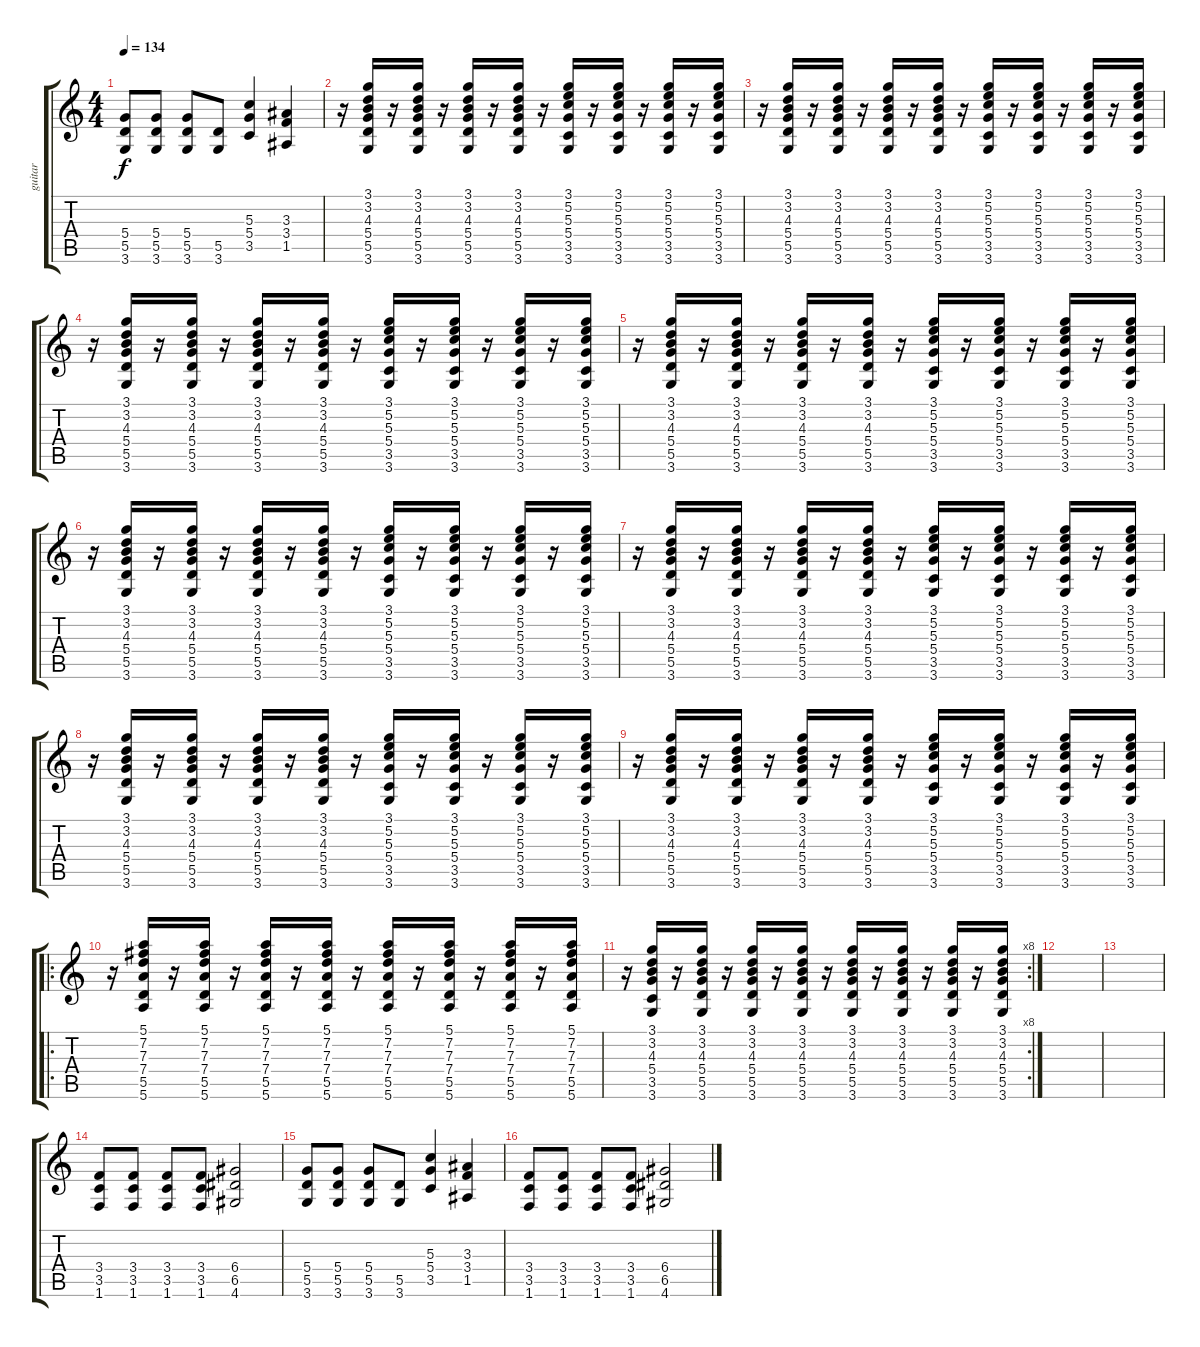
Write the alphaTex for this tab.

\track ("guitar" "guitar") {instrument distortionguitar}
\staff {score tabs}
\tuning (E4 B3 G3 D3 A2 E2) {hide}
\ts (4 4)
\tempo 134
\clef g2
\ks c
(5.4 5.5 3.6).8{dy f} (5.4 5.5 3.6).8 (5.4 5.5 3.6).8 (5.5 3.6).8 (5.3 5.4 3.5).4 (3.3 3.4 1.5).4 |
r.16 (3.1 3.2 4.3 5.4 5.5 3.6).16 r.16 (3.1 3.2 4.3 5.4 5.5 3.6).16 r.16 (3.1 3.2 4.3 5.4 5.5 3.6).16 r.16 (3.1 3.2 4.3 5.4 5.5 3.6).16 r.16 (3.1 5.2 5.3 5.4 3.5 3.6).16 r.16 (3.1 5.2 5.3 5.4 3.5 3.6).16 r.16 (3.1 5.2 5.3 5.4 3.5 3.6).16 r.16 (3.1 5.2 5.3 5.4 3.5 3.6).16 |
r.16 (3.1 3.2 4.3 5.4 5.5 3.6).16 r.16 (3.1 3.2 4.3 5.4 5.5 3.6).16 r.16 (3.1 3.2 4.3 5.4 5.5 3.6).16 r.16 (3.1 3.2 4.3 5.4 5.5 3.6).16 r.16 (3.1 5.2 5.3 5.4 3.5 3.6).16 r.16 (3.1 5.2 5.3 5.4 3.5 3.6).16 r.16 (3.1 5.2 5.3 5.4 3.5 3.6).16 r.16 (3.1 5.2 5.3 5.4 3.5 3.6).16 |
r.16 (3.1 3.2 4.3 5.4 5.5 3.6).16 r.16 (3.1 3.2 4.3 5.4 5.5 3.6).16 r.16 (3.1 3.2 4.3 5.4 5.5 3.6).16 r.16 (3.1 3.2 4.3 5.4 5.5 3.6).16 r.16 (3.1 5.2 5.3 5.4 3.5 3.6).16 r.16 (3.1 5.2 5.3 5.4 3.5 3.6).16 r.16 (3.1 5.2 5.3 5.4 3.5 3.6).16 r.16 (3.1 5.2 5.3 5.4 3.5 3.6).16 |
r.16 (3.1 3.2 4.3 5.4 5.5 3.6).16 r.16 (3.1 3.2 4.3 5.4 5.5 3.6).16 r.16 (3.1 3.2 4.3 5.4 5.5 3.6).16 r.16 (3.1 3.2 4.3 5.4 5.5 3.6).16 r.16 (3.1 5.2 5.3 5.4 3.5 3.6).16 r.16 (3.1 5.2 5.3 5.4 3.5 3.6).16 r.16 (3.1 5.2 5.3 5.4 3.5 3.6).16 r.16 (3.1 5.2 5.3 5.4 3.5 3.6).16 |
r.16 (3.1 3.2 4.3 5.4 5.5 3.6).16 r.16 (3.1 3.2 4.3 5.4 5.5 3.6).16 r.16 (3.1 3.2 4.3 5.4 5.5 3.6).16 r.16 (3.1 3.2 4.3 5.4 5.5 3.6).16 r.16 (3.1 5.2 5.3 5.4 3.5 3.6).16 r.16 (3.1 5.2 5.3 5.4 3.5 3.6).16 r.16 (3.1 5.2 5.3 5.4 3.5 3.6).16 r.16 (3.1 5.2 5.3 5.4 3.5 3.6).16 |
r.16 (3.1 3.2 4.3 5.4 5.5 3.6).16 r.16 (3.1 3.2 4.3 5.4 5.5 3.6).16 r.16 (3.1 3.2 4.3 5.4 5.5 3.6).16 r.16 (3.1 3.2 4.3 5.4 5.5 3.6).16 r.16 (3.1 5.2 5.3 5.4 3.5 3.6).16 r.16 (3.1 5.2 5.3 5.4 3.5 3.6).16 r.16 (3.1 5.2 5.3 5.4 3.5 3.6).16 r.16 (3.1 5.2 5.3 5.4 3.5 3.6).16 |
r.16 (3.1 3.2 4.3 5.4 5.5 3.6).16 r.16 (3.1 3.2 4.3 5.4 5.5 3.6).16 r.16 (3.1 3.2 4.3 5.4 5.5 3.6).16 r.16 (3.1 3.2 4.3 5.4 5.5 3.6).16 r.16 (3.1 5.2 5.3 5.4 3.5 3.6).16 r.16 (3.1 5.2 5.3 5.4 3.5 3.6).16 r.16 (3.1 5.2 5.3 5.4 3.5 3.6).16 r.16 (3.1 5.2 5.3 5.4 3.5 3.6).16 |
r.16 (3.1 3.2 4.3 5.4 5.5 3.6).16 r.16 (3.1 3.2 4.3 5.4 5.5 3.6).16 r.16 (3.1 3.2 4.3 5.4 5.5 3.6).16 r.16 (3.1 3.2 4.3 5.4 5.5 3.6).16 r.16 (3.1 5.2 5.3 5.4 3.5 3.6).16 r.16 (3.1 5.2 5.3 5.4 3.5 3.6).16 r.16 (3.1 5.2 5.3 5.4 3.5 3.6).16 r.16 (3.1 5.2 5.3 5.4 3.5 3.6).16 |
\ro
r.16 (5.1 7.2 7.3 7.4 5.5 5.6).16 r.16 (5.1 7.2 7.3 7.4 5.5 5.6).16 r.16 (5.1 7.2 7.3 7.4 5.5 5.6).16 r.16 (5.1 7.2 7.3 7.4 5.5 5.6).16 r.16 (5.1 7.2 7.3 7.4 5.5 5.6).16 r.16 (5.1 7.2 7.3 7.4 5.5 5.6).16 r.16 (5.1 7.2 7.3 7.4 5.5 5.6).16 r.16 (5.1 7.2 7.3 7.4 5.5 5.6).16 |
\rc 8
r.16 (3.1 3.2 4.3 5.4 3.5 3.6).16 r.16 (3.1 3.2 4.3 5.4 5.5 3.6).16 r.16 (3.1 3.2 4.3 5.4 5.5 3.6).16 r.16 (3.1 3.2 4.3 5.4 5.5 3.6).16 r.16 (3.1 3.2 4.3 5.4 5.5 3.6).16 r.16 (3.1 3.2 4.3 5.4 5.5 3.6).16 r.16 (3.1 3.2 4.3 5.4 5.5 3.6).16 r.16 (3.1 3.2 4.3 5.4 5.5 3.6).16 |
|
|
(3.4 3.5 1.6).8 (3.4 3.5 1.6).8 (3.4 3.5 1.6).8 (3.4 3.5 1.6).8 (6.4 6.5 4.6).2 |
(5.4 5.5 3.6).8 (5.4 5.5 3.6).8 (5.4 5.5 3.6).8 (5.5 3.6).8 (5.3 5.4 3.5).4 (3.3 3.4 1.5).4 |
(3.4 3.5 1.6).8 (3.4 3.5 1.6).8 (3.4 3.5 1.6).8 (3.4 3.5 1.6).8 (6.4 6.5 4.6).2
